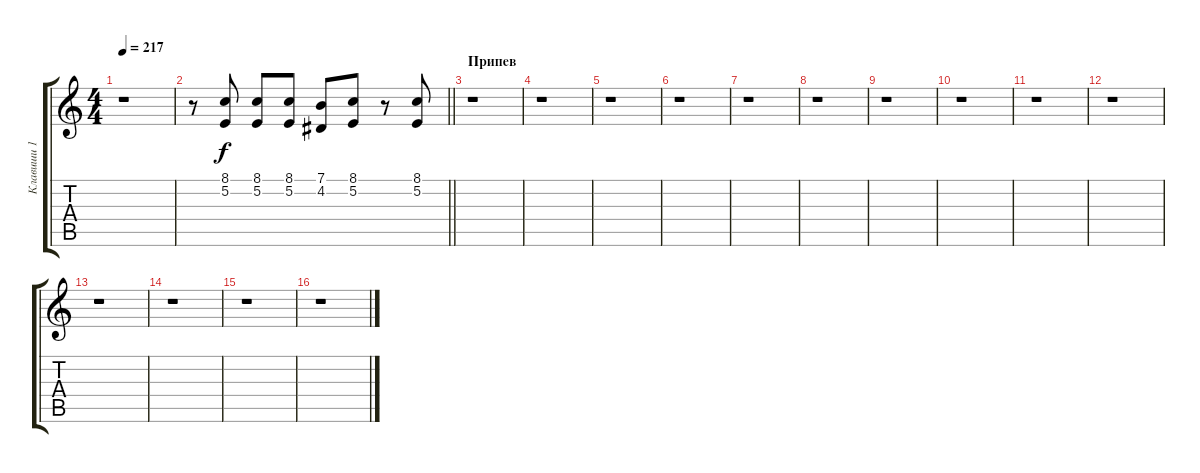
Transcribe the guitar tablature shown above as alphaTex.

\track ("Клавиши 1" "Клавиши 1") {instrument tuba}
\staff {score tabs}
\tuning (E4 B3 G3 D3 A2 E2) {hide}
\ts (4 4)
\tempo 217
\clef g2
\ks c
r.1{dy f} |
\barLineRight lightlight
r.8 (8.1 5.2).8 (8.1 5.2).8 (8.1 5.2).8 (7.1 4.2).8 (8.1 5.2).8 r.8 (8.1 5.2).8 |
\section ("" "Припев")
r.1 |
r.1 |
r.1 |
r.1 |
r.1 |
r.1 |
r.1 |
r.1 |
r.1 |
r.1 |
r.1 |
r.1 |
r.1 |
r.1
